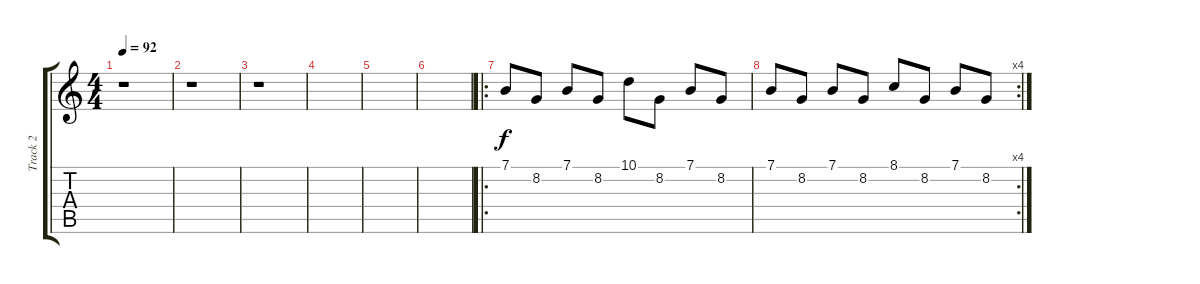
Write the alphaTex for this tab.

\track ("Track 2" "Track 2") {instrument acousticgrandpiano}
\staff {score tabs}
\tuning (E4 B3 G3 D3 A2 E2) {hide}
\ts (4 4)
\tempo 92
\clef g2
\ks c
r.1{dy f} |
r.1 |
r.1 |
|
|
|
\ro
7.1.8 8.2.8 7.1.8 8.2.8 10.1.8 8.2.8 7.1.8 8.2.8 |
\rc 4
7.1.8 8.2.8 7.1.8 8.2.8 8.1.8 8.2.8 7.1.8 8.2.8
